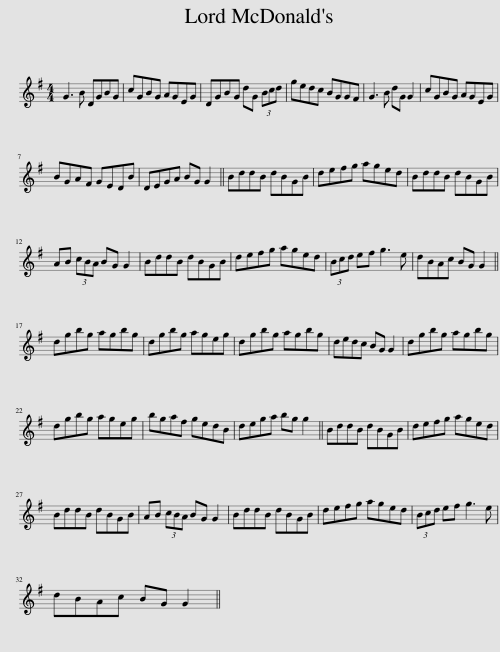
X:1
L:1/8
M:4/4
I:linebreak $
K:G
V:1 treble
V:1
 G3 B DGBG | cGBG AGEG | DGBG dG (3Bcd | gedc BGGF | G3 B dG G2 | %5
 cGBG AGEG |$ BGAF GEDB | DEGA BG G2 || BddB dBGB | defg aged | %10
 BddB dBGB |$ AB (3cBA BG G2 | BddB dBGB | defg aged | (3Bcd ef g3 e | %15
 dBAc BG G2 ||$ dgbg agbg | dgbg ageg | dgbg agbg | dedc BG G2 | %20
 dgbg agbg |$ dgbg ageg | bgaf gedB | dega bg g2 || BddB dBGB | %25
 defg aged |$ BddB dBGB | AB (3cBA BG G2 | BddB dBGB | defg aged | %30
 (3Bcd ef g3 e |$ dBAc BG G2 || %32
